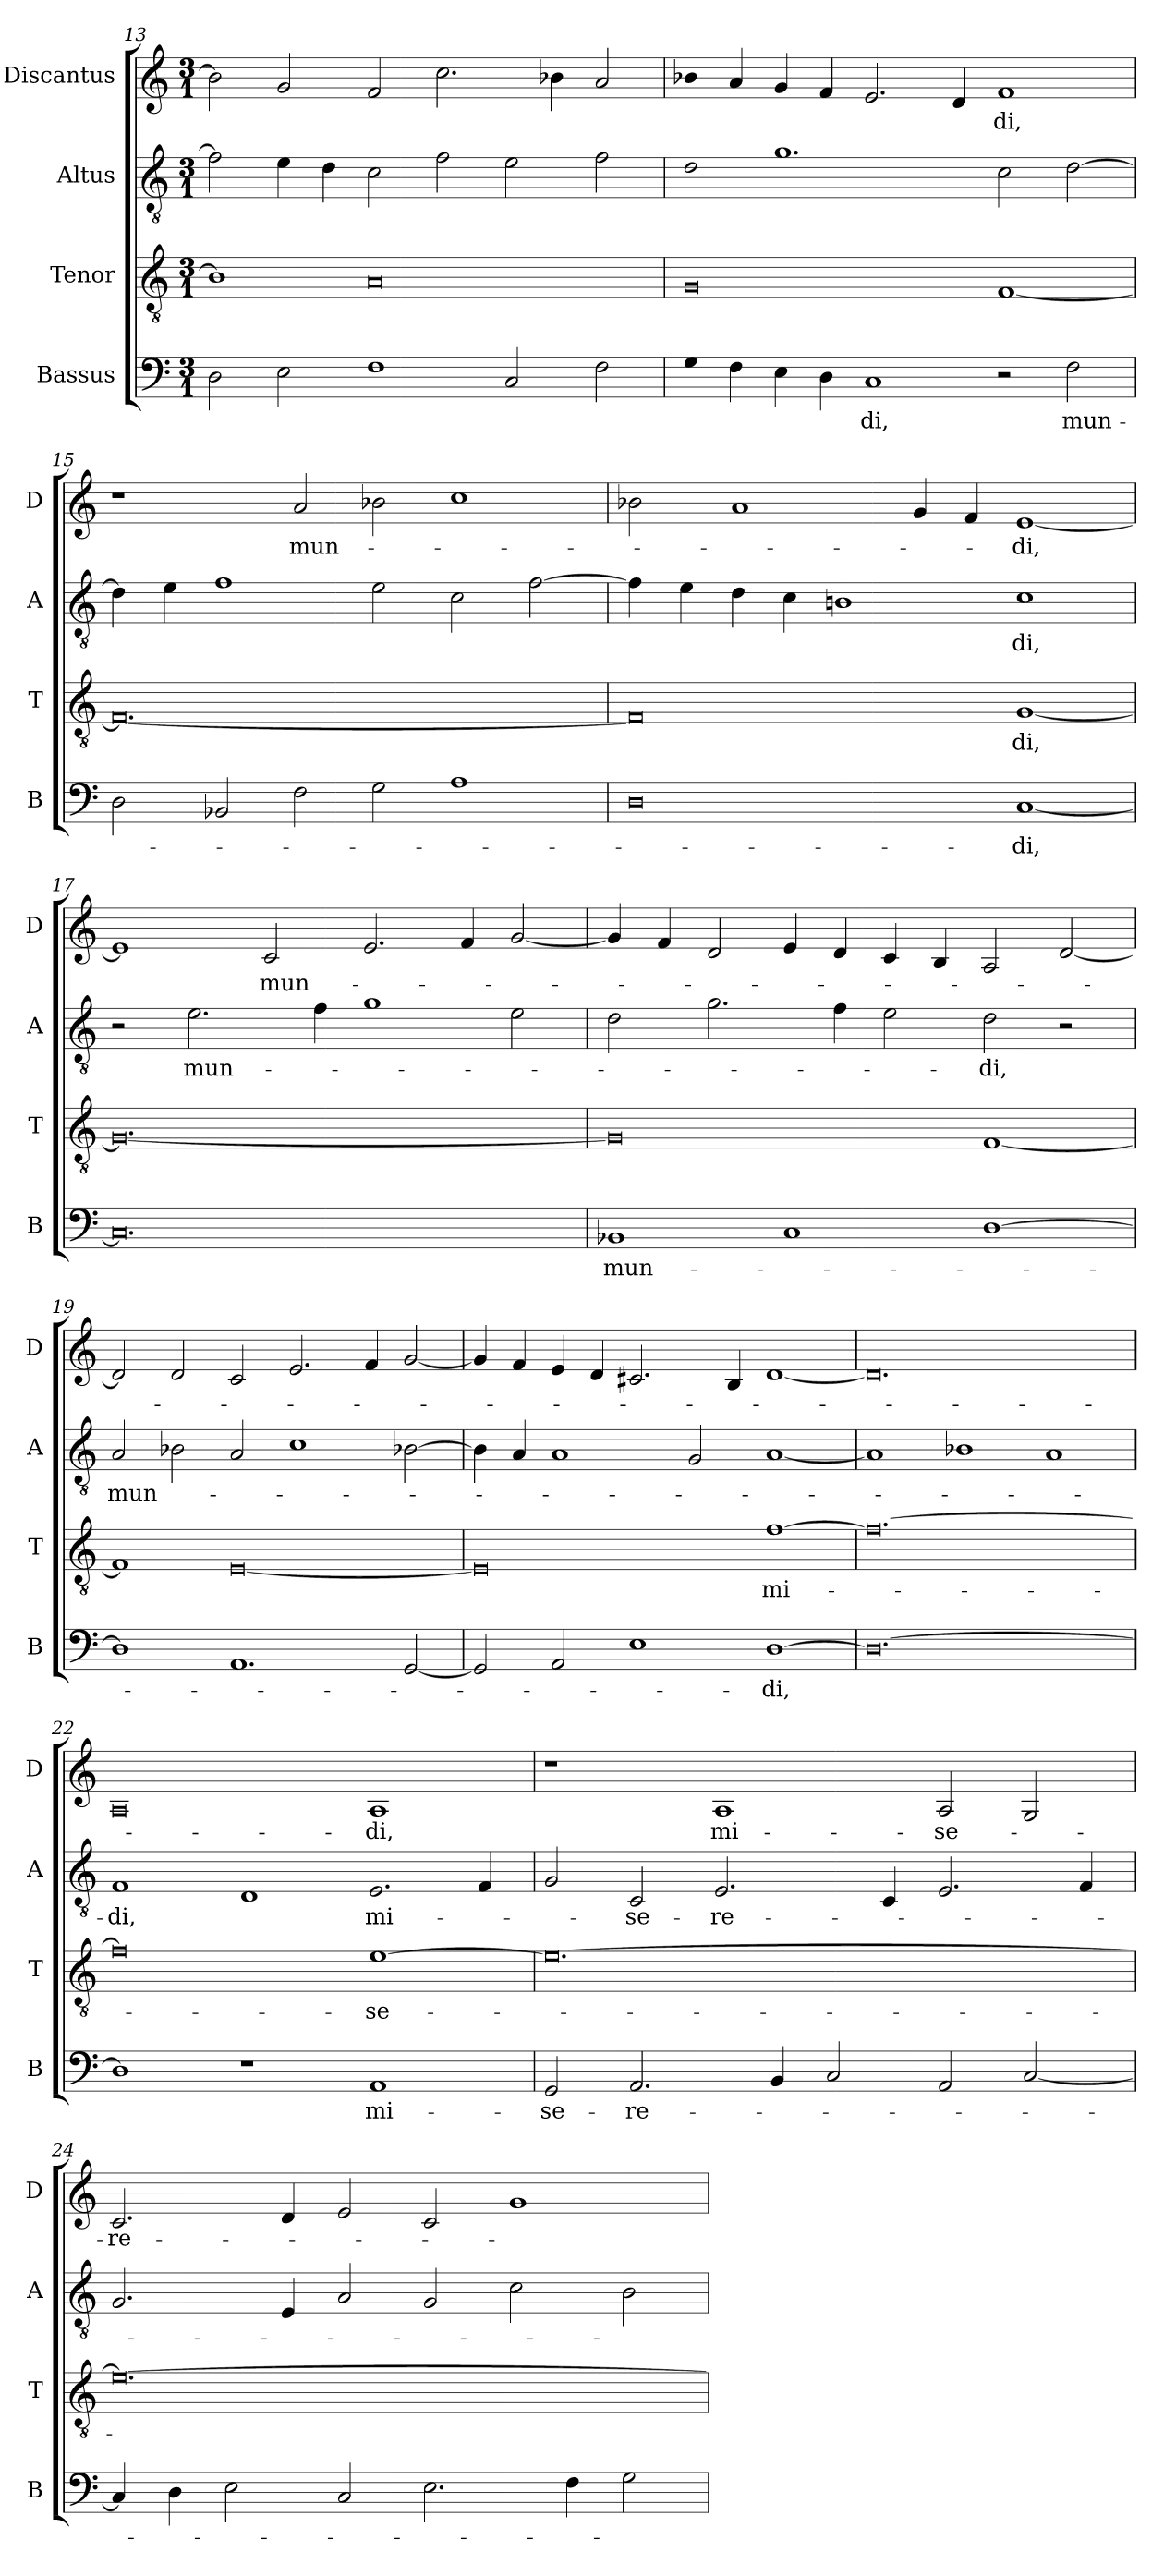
**kern	**text	**kern	**text	**kern	**text	**kern	**text
*part4	*part4	*part3	*part3	*part2	*part2	*part1	*part1
*staff4	*staff4	*staff3	*staff3	*staff2	*staff2	*staff1	*staff1
*I"Bassus	*	*I"Tenor	*	*I"Altus	*	*I"Discantus	*
*I'B	*	*I'T	*	*I'A	*	*I'D	*
*clefF4	*	*clefGv2	*	*clefGv2	*	*clefG2	*
*k[]	*	*k[]	*	*k[]	*	*k[]	*
*M3/1	*	*M3/1	*	*M3/1	*	*M3/1	*
=13	=13	=13	=13	=13	=13	=13	=13
2D	.	1B-]	.	2f]	.	2b-]	.
2E	.	.	.	4e	.	2g	.
.	.	.	.	4d	.	.	.
1F	.	0A	.	2c	.	2f	.
.	.	.	.	2f	.	2.cc	.
2C	.	.	.	2e	.	.	.
.	.	.	.	.	.	4b-X	.
2F	.	.	.	2f	.	2a	.
=14	=14	=14	=14	=14	=14	=14	=14
4G	.	0G	.	2d	.	4b-X	.
4F	.	.	.	.	.	4a	.
4E	.	.	.	1.g	.	4g	.
4D	.	.	.	.	.	4f	.
1C	-di,	.	.	.	.	2.e	.
.	.	.	.	.	.	4d	.
2r	.	[1F	.	2c	.	1f	-di,
2F	mun-	.	.	[2d	.	.	.
=15	=15	=15	=15	=15	=15	=15	=15
2D	.	0.F_	.	4d]	.	1r	.
.	.	.	.	4e	.	.	.
2BB-X	.	.	.	1f	.	.	.
2F	.	.	.	.	.	2a	mun-
2G	.	.	.	2e	.	2b-X	.
1A	.	.	.	2c	.	1cc	.
.	.	.	.	[2f	.	.	.
=16	=16	=16	=16	=16	=16	=16	=16
0D	.	0F]	.	4f]	.	2b-X	.
.	.	.	.	4e	.	.	.
.	.	.	.	4d	.	1a	.
.	.	.	.	4c	.	.	.
.	.	.	.	1Bn	.	.	.
.	.	.	.	.	.	4g	.
.	.	.	.	.	.	4f	.
[1C	-di,	[1G	-di,	1c	-di,	[1e	-di,
=17	=17	=17	=17	=17	=17	=17	=17
0.C]	.	0.G_	.	2r	.	1e]	.
.	.	.	.	2.e	mun-	.	.
.	.	.	.	.	.	2c	mun-
.	.	.	.	4f	.	.	.
.	.	.	.	1g	.	2.e	.
.	.	.	.	.	.	4f	.
.	.	.	.	2e	.	[2g	.
=18	=18	=18	=18	=18	=18	=18	=18
1BB-X	mun-	0G]	.	2d	.	4g]	.
.	.	.	.	.	.	4f	.
.	.	.	.	2.g	.	2d	.
1C	.	.	.	.	.	4e	.
.	.	.	.	4f	.	4d	.
.	.	.	.	2e	.	4c	.
.	.	.	.	.	.	4B	.
[1D	.	[1F	.	2d	-di,	2A	.
.	.	.	.	2r	.	[2d	.
=19	=19	=19	=19	=19	=19	=19	=19
1D]	.	1F]	.	2A	mun-	2d]	.
.	.	.	.	2B-X	.	2d	.
1.AA	.	[0E	.	2A	.	2c	.
.	.	.	.	1c	.	2.e	.
.	.	.	.	.	.	4f	.
[2GG	.	.	.	[2B-X	.	[2g	.
=20	=20	=20	=20	=20	=20	=20	=20
2GG]	.	0E]	.	4B-]	.	4g]	.
.	.	.	.	4A	.	4f	.
2AA	.	.	.	1A	.	4e	.
.	.	.	.	.	.	4d	.
1E	.	.	.	.	.	2.c#X	.
.	.	.	.	2G	.	.	.
.	.	.	.	.	.	4B	.
[1D	-di,	[1f	mi-	[1A	.	[1d	.
=21	=21	=21	=21	=21	=21	=21	=21
0.D_	.	0.f_	.	1A]	.	0.d]	.
.	.	.	.	1B-X	.	.	.
.	.	.	.	1A	.	.	.
=22	=22	=22	=22	=22	=22	=22	=22
1D]	.	0f]	.	1F	-di,	0A	.
1r	.	.	.	1D	.	.	.
1AA	mi-	[1e	-se-	2.E	mi-	1A	-di,
.	.	.	.	4F	.	.	.
=23	=23	=23	=23	=23	=23	=23	=23
2GG	-se-	0.e_	.	2G	.	1r	.
2.AA	-re-	.	.	2C	-se-	.	.
.	.	.	.	2.E	-re-	1A	mi-
4BB	.	.	.	.	.	.	.
2C	.	.	.	.	.	.	.
.	.	.	.	4C	.	.	.
2AA	.	.	.	2.E	.	2A	-se-
[2C	.	.	.	.	.	2G	.
.	.	.	.	4F	.	.	.
=24	=24	=24	=24	=24	=24	=24	=24
4C]	.	0.e_	.	2.G	.	2.c	-re-
4D	.	.	.	.	.	.	.
2E	.	.	.	.	.	.	.
.	.	.	.	4E	.	4d	.
2C	.	.	.	2A	.	2e	.
2.E	.	.	.	2G	.	2c	.
.	.	.	.	2c	.	1g	.
4F	.	.	.	.	.	.	.
2G	.	.	.	2B	.	.	.
=	=	=	=	=	=	=	=
*-	*-	*-	*-	*-	*-	*-	*-
